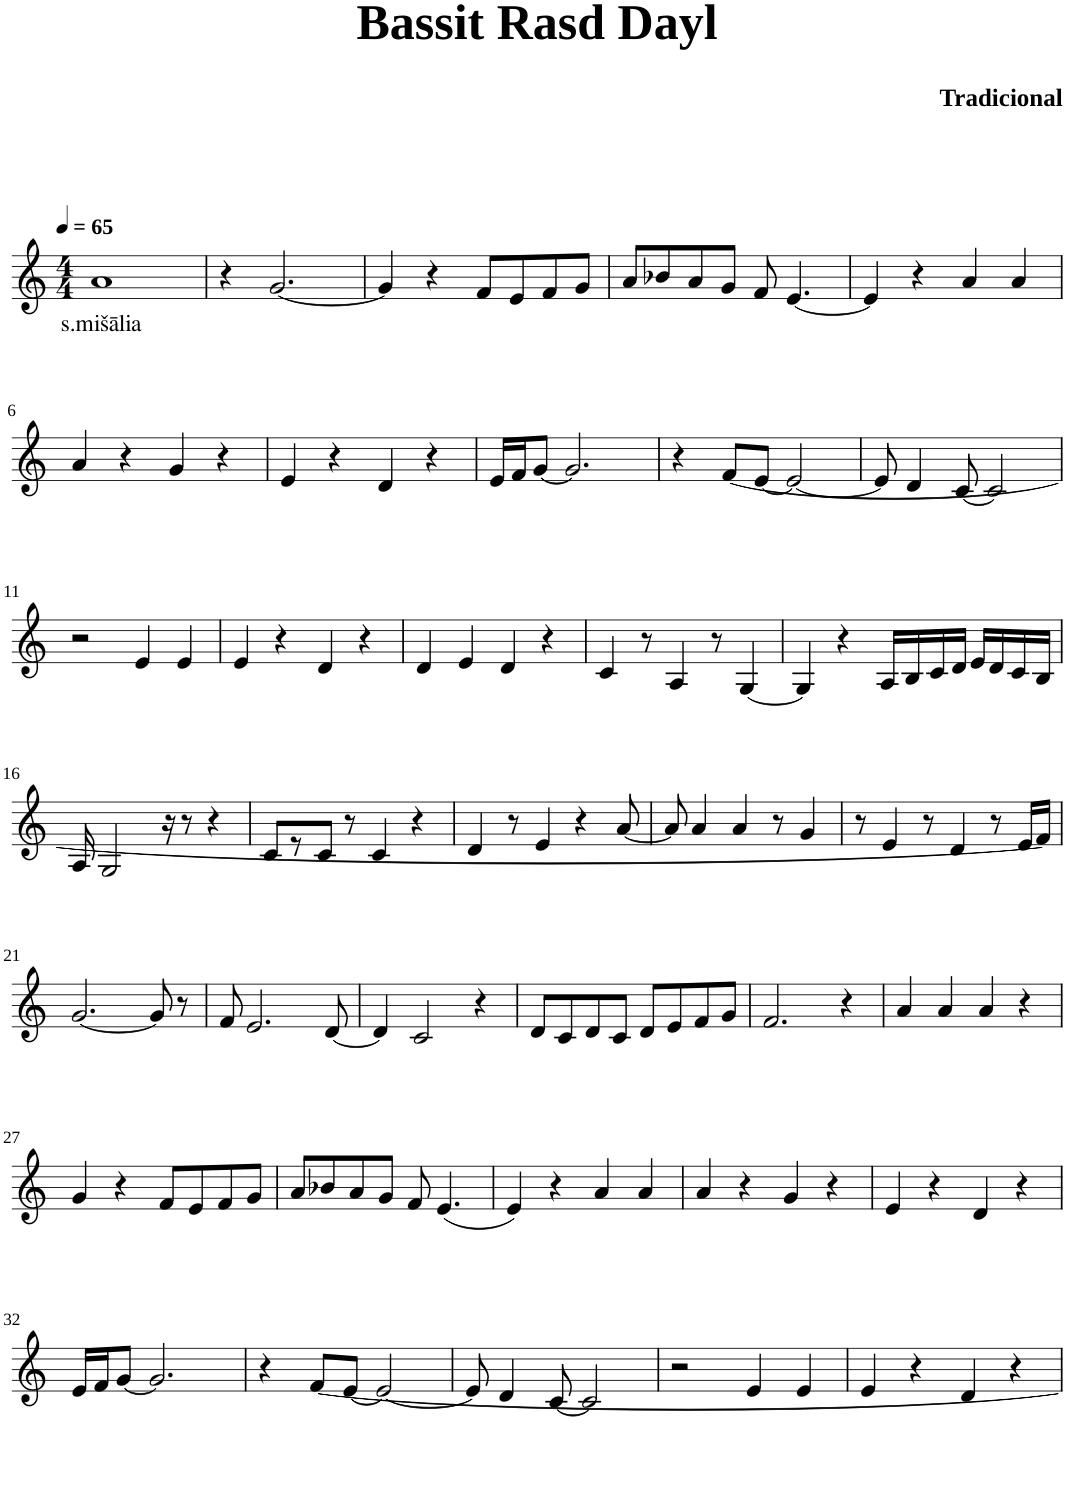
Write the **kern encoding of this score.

**kern	**text
*part1	*part1
*staff1	*staff1
*I"Violin	*
*clefG2	*
*k[]	*
*M4/4	*
*MM65	*
=1	=1
!	!LO:LY:b
1a	s.mišālia
=2	=2
4r	.
[2.g/	.
=3	=3
4g/]	.
4r	.
8f/L	.
8e/	.
8f/	.
8g/J	.
=4	=4
8a/L	.
8b-X/	.
8a/	.
8g/J	.
8f/	.
[4.e/	.
=5	=5
4e/]	.
4r	.
4a/	.
4a/	.
!!LO:LB:g=z
=6	=6
4a/	.
4r	.
4g/	.
4r	.
=7	=7
4e/	.
4r	.
4d/	.
4r	.
=8	=8
16e/LL	.
16f/J	.
[8g/J	.
2.g/]	.
=9	=9
4r	.
[8f/L	.
[8e/J	.
2e/_	.
=10	=10
8e/]	.
4d/	.
[8c/	.
2c/]	.
!!LO:LB:g=z
=11	=11
2r	.
4e/	.
4e/	.
=12	=12
4e/	.
4r	.
4d/	.
4r	.
=13	=13
4d/	.
4e/	.
4d/	.
4r	.
=14	=14
4c/	.
8r	.
4A/	.
8r	.
[4G/	.
=15	=15
4G/]	.
4r	.
16A/LL	.
16B/	.
16c/	.
16d/JJ	.
16e/LL	.
16d/	.
16c/	.
16B/JJ	.
!!LO:LB:g=z
=16	=16
16A/	.
2G/	.
16r	.
8r	.
4r	.
=17	=17
8c/L	.
8r	.
8c/J	.
8r	.
4c/	.
4r	.
=18	=18
4d/	.
8r	.
4e/	.
4r	.
[8a/	.
=19	=19
8a/]	.
4a/	.
4a/	.
8r	.
4g/	.
=20	=20
8r	.
4e/	.
8r	.
4d/	.
8r	.
16e/LL	.
16f/JJ]	.
!!LO:LB:g=z
=21	=21
[2.g/	.
8g/]	.
8r	.
=22	=22
8f/	.
2.e/	.
[8d/	.
=23	=23
4d/]	.
2c/	.
4r	.
=24	=24
8d/L	.
8c/	.
8d/	.
8c/J	.
8d/L	.
8e/	.
8f/	.
8g/J	.
=25	=25
2.f/	.
4r	.
=26	=26
4a/	.
4a/	.
4a/	.
4r	.
!!LO:LB:g=z
=27	=27
4g/	.
4r	.
8f/L	.
8e/	.
8f/	.
8g/J	.
=28	=28
8a/L	.
8b-X/	.
8a/	.
8g/J	.
8f/	.
(4.e/	.
=29	=29
4e/)	.
4r	.
4a/	.
4a/	.
=30	=30
4a/	.
4r	.
4g/	.
4r	.
=31	=31
4e/	.
4r	.
4d/	.
4r	.
!!LO:LB:g=z
=32	=32
16e/LL	.
16f/J	.
[8g/J	.
2.g/]	.
=33	=33
4r	.
[8f/L	.
[8e/J	.
2e/_	.
=34	=34
8e/]	.
4d/	.
[8c/	.
2c/]	.
=35	=35
2r	.
4e/	.
4e/	.
=36	=36
4e/	.
4r	.
4d/	.
4r	.
=	=
*-	*-
